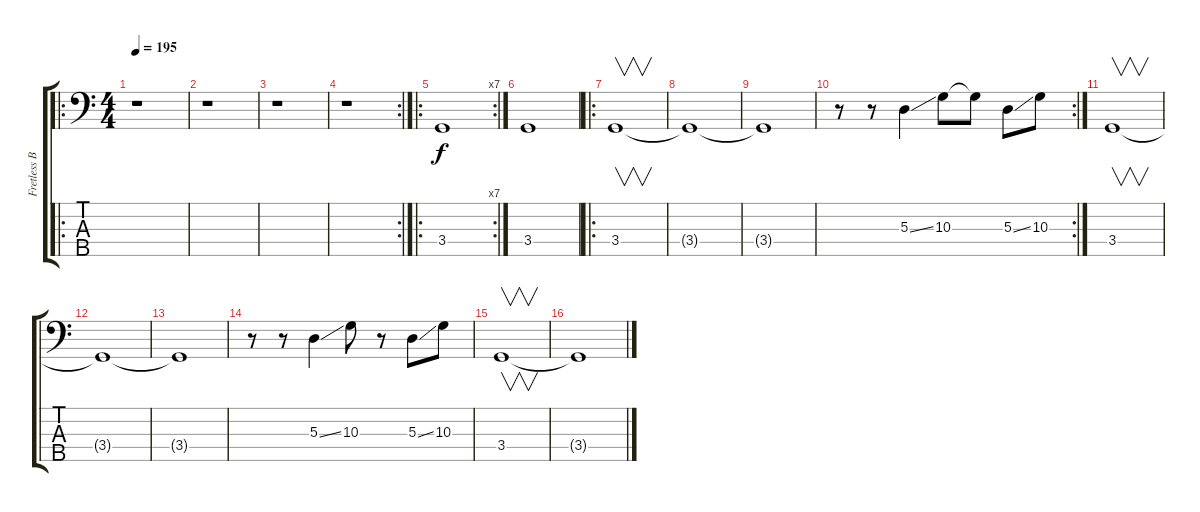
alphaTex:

\track ("Fretless Bass" "Fretless B") {instrument fretlessbass}
\staff {score tabs}
\tuning (G2 D2 A1 E1 B0) {hide}
\ro
\ts (4 4)
\tempo 195
\clef f4
\ks c
r.1{dy f instrument fretlessbass} |
r.1 |
r.1 |
\rc 2
r.1 |
\ro
\rc 7
3.4.1 |
3.4.1 |
\ro
3.4.1{v} |
3.4{t}.1 |
3.4{t}.1 |
\rc 2
r.8 r.8 5.3{ss}.4 10.3.8 10.3{t}.8 5.3{ss}.8 10.3.8 |
3.4.1{v} |
3.4{t}.1 |
3.4{t}.1 |
r.8 r.8 5.3{ss}.4 10.3.8 r.8 5.3{ss}.8 10.3.8 |
3.4.1{v} |
3.4{t}.1
